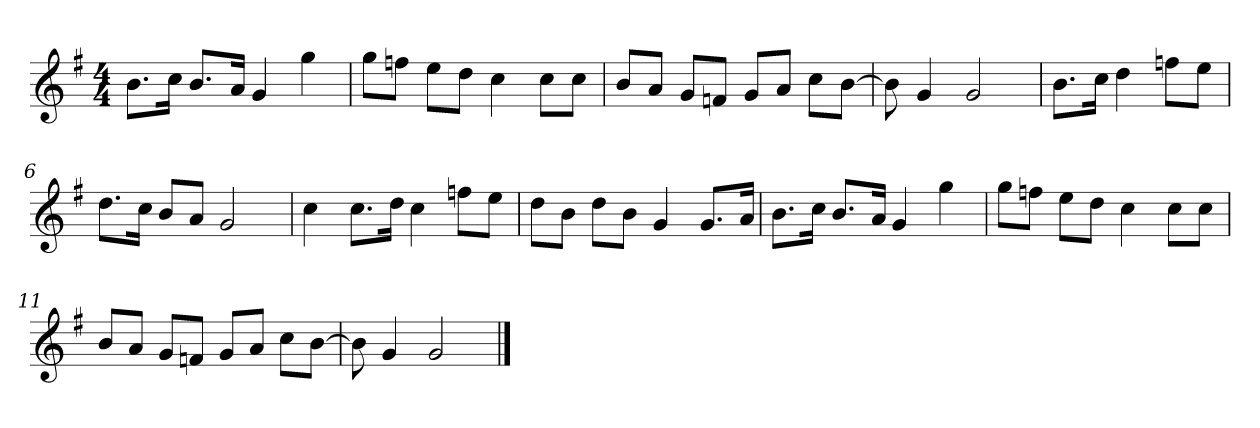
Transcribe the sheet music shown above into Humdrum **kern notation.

**kern
*part1
*staff1
*clefG2
*k[f#]
*G:
*M4/4
*MM120
=1
8.b\L
16cc\Jk
8.b/L
16a/Jk
4g/
4gg\
=2
8gg\L
8ffn\J
8ee\L
8dd\J
4cc\
8cc\L
8cc\J
=3
8b/L
8a/J
8g/L
8fn/J
8g/L
8a/J
8cc\L
[8b\J
=4
8b\]
4g/
2g/
=5
8.b\L
16cc\Jk
4dd\
8ffn\L
8ee\J
=6
8.dd\L
16cc\Jk
8b/L
8a/J
2g/
!!LO:LB:g=z
=7
4cc\
8.cc\L
16dd\Jk
4cc\
8ffn\L
8ee\J
=8
8dd\L
8b\J
8dd\L
8b\J
4g/
8.g/L
16a/Jk
=9
8.b\L
16cc\Jk
8.b/L
16a/Jk
4g/
4gg\
=10
8gg\L
8ffn\J
8ee\L
8dd\J
4cc\
8cc\L
8cc\J
=11
8b/L
8a/J
8g/L
8fn/J
8g/L
8a/J
8cc\L
[8b\J
=12
8b\]
4g/
2g/
==
*-
